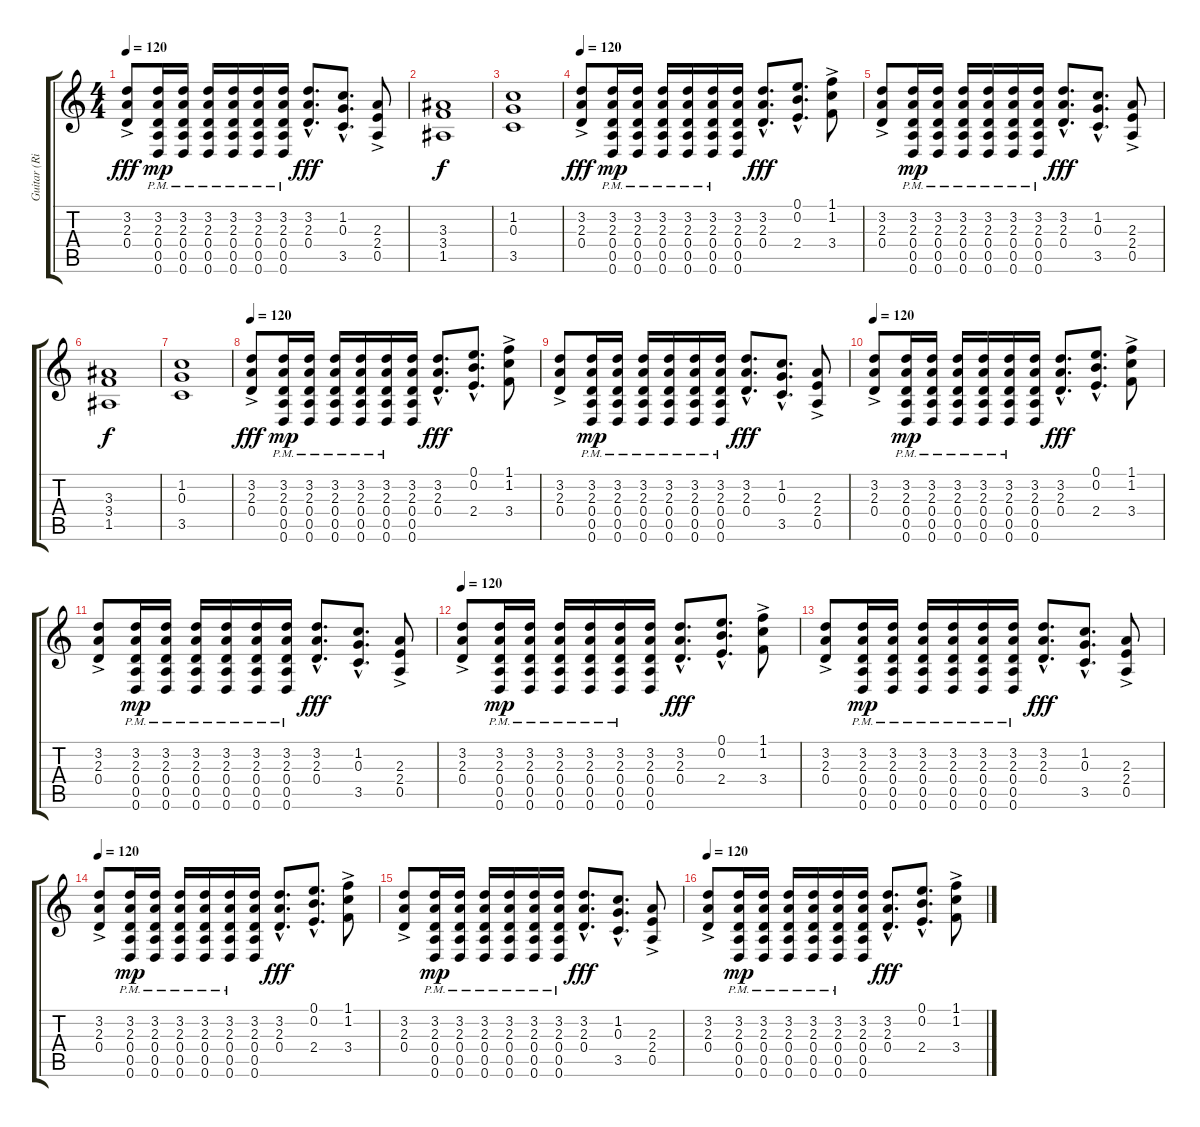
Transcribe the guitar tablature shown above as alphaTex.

\track ("Guitar (Right)" "Guitar (Ri") {instrument overdrivenguitar}
\staff {score tabs}
\tuning (E4 B3 G3 D3 A2 D2) {hide}
\ts (4 4)
\tempo 120
\clef g2
\ks c
(3.2{ac} 2.3{ac} 0.4{ac}).8{dy fff} (3.2{pm} 2.3{pm} 0.4{pm} 0.5{pm} 0.6{pm}).16{dy mp} (3.2{pm} 2.3{pm} 0.4{pm} 0.5{pm} 0.6{pm}).16 (3.2{pm} 2.3{pm} 0.4{pm} 0.5{pm} 0.6{pm}).16 (3.2{pm} 2.3{pm} 0.4{pm} 0.5{pm} 0.6{pm}).16 (3.2{pm} 2.3{pm} 0.4{pm} 0.5{pm} 0.6{pm}).16 (3.2{pm} 2.3{pm} 0.4{pm} 0.5{pm} 0.6{pm}).16 (3.2{hac} 2.3{hac} 0.4{hac}).8{d dy fff} (1.2{hac} 0.3{hac} 3.5{hac}).8{d} (2.3{ac} 2.4{ac} 0.5{ac}).8 |
(3.3 3.4 1.5).1{dy f} |
(1.2 0.3 3.5).1 |
\tempo 120
(3.2{ac} 2.3{ac} 0.4{ac}).8{dy fff} (3.2{pm} 2.3{pm} 0.4{pm} 0.5{pm} 0.6{pm}).16{dy mp} (3.2{pm} 2.3{pm} 0.4{pm} 0.5{pm} 0.6{pm}).16 (3.2{pm} 2.3{pm} 0.4{pm} 0.5{pm} 0.6{pm}).16 (3.2{pm} 2.3{pm} 0.4{pm} 0.5{pm} 0.6{pm}).16 (3.2{pm} 2.3{pm} 0.4{pm} 0.5{pm} 0.6{pm}).16 (3.2 2.3 0.4 0.5 0.6).16 (3.2{hac} 2.3{hac} 0.4{hac}).8{d dy fff} (0.1{hac} 0.2{hac} 2.4{hac}).8{d} (1.1{ac} 1.2 3.4).8 |
(3.2{ac} 2.3{ac} 0.4{ac}).8 (3.2{pm} 2.3{pm} 0.4{pm} 0.5{pm} 0.6{pm}).16{dy mp} (3.2{pm} 2.3{pm} 0.4{pm} 0.5{pm} 0.6{pm}).16 (3.2{pm} 2.3{pm} 0.4{pm} 0.5{pm} 0.6{pm}).16 (3.2{pm} 2.3{pm} 0.4{pm} 0.5{pm} 0.6{pm}).16 (3.2{pm} 2.3{pm} 0.4{pm} 0.5{pm} 0.6{pm}).16 (3.2{pm} 2.3{pm} 0.4{pm} 0.5{pm} 0.6{pm}).16 (3.2{hac} 2.3{hac} 0.4{hac}).8{d dy fff} (1.2{hac} 0.3{hac} 3.5{hac}).8{d} (2.3{ac} 2.4{ac} 0.5{ac}).8 |
(3.3 3.4 1.5).1{dy f} |
(1.2 0.3 3.5).1 |
\tempo 120
(3.2{ac} 2.3{ac} 0.4{ac}).8{dy fff volume 5 balance 8} (3.2{pm} 2.3{pm} 0.4{pm} 0.5{pm} 0.6{pm}).16{dy mp} (3.2{pm} 2.3{pm} 0.4{pm} 0.5{pm} 0.6{pm}).16 (3.2{pm} 2.3{pm} 0.4{pm} 0.5{pm} 0.6{pm}).16 (3.2{pm} 2.3{pm} 0.4{pm} 0.5{pm} 0.6{pm}).16 (3.2{pm} 2.3{pm} 0.4{pm} 0.5{pm} 0.6{pm}).16 (3.2 2.3 0.4 0.5 0.6).16 (3.2{hac} 2.3{hac} 0.4{hac}).8{d dy fff} (0.1{hac} 0.2{hac} 2.4{hac}).8{d} (1.1{ac} 1.2 3.4).8 |
(3.2{ac} 2.3{ac} 0.4{ac}).8 (3.2{pm} 2.3{pm} 0.4{pm} 0.5{pm} 0.6{pm}).16{dy mp} (3.2{pm} 2.3{pm} 0.4{pm} 0.5{pm} 0.6{pm}).16 (3.2{pm} 2.3{pm} 0.4{pm} 0.5{pm} 0.6{pm}).16 (3.2{pm} 2.3{pm} 0.4{pm} 0.5{pm} 0.6{pm}).16 (3.2{pm} 2.3{pm} 0.4{pm} 0.5{pm} 0.6{pm}).16 (3.2{pm} 2.3{pm} 0.4{pm} 0.5{pm} 0.6{pm}).16 (3.2{hac} 2.3{hac} 0.4{hac}).8{d dy fff} (1.2{hac} 0.3{hac} 3.5{hac}).8{d} (2.3{ac} 2.4{ac} 0.5{ac}).8 |
\tempo 120
(3.2{ac} 2.3{ac} 0.4{ac}).8 (3.2{pm} 2.3{pm} 0.4{pm} 0.5{pm} 0.6{pm}).16{dy mp} (3.2{pm} 2.3{pm} 0.4{pm} 0.5{pm} 0.6{pm}).16 (3.2{pm} 2.3{pm} 0.4{pm} 0.5{pm} 0.6{pm}).16 (3.2{pm} 2.3{pm} 0.4{pm} 0.5{pm} 0.6{pm}).16 (3.2{pm} 2.3{pm} 0.4{pm} 0.5{pm} 0.6{pm}).16 (3.2 2.3 0.4 0.5 0.6).16 (3.2{hac} 2.3{hac} 0.4{hac}).8{d dy fff} (0.1{hac} 0.2{hac} 2.4{hac}).8{d} (1.1{ac} 1.2 3.4).8 |
(3.2{ac} 2.3{ac} 0.4{ac}).8 (3.2{pm} 2.3{pm} 0.4{pm} 0.5{pm} 0.6{pm}).16{dy mp} (3.2{pm} 2.3{pm} 0.4{pm} 0.5{pm} 0.6{pm}).16 (3.2{pm} 2.3{pm} 0.4{pm} 0.5{pm} 0.6{pm}).16 (3.2{pm} 2.3{pm} 0.4{pm} 0.5{pm} 0.6{pm}).16 (3.2{pm} 2.3{pm} 0.4{pm} 0.5{pm} 0.6{pm}).16 (3.2{pm} 2.3{pm} 0.4{pm} 0.5{pm} 0.6{pm}).16 (3.2{hac} 2.3{hac} 0.4{hac}).8{d dy fff} (1.2{hac} 0.3{hac} 3.5{hac}).8{d} (2.3{ac} 2.4{ac} 0.5{ac}).8 |
\tempo 120
(3.2{ac} 2.3{ac} 0.4{ac}).8 (3.2{pm} 2.3{pm} 0.4{pm} 0.5{pm} 0.6{pm}).16{dy mp} (3.2{pm} 2.3{pm} 0.4{pm} 0.5{pm} 0.6{pm}).16 (3.2{pm} 2.3{pm} 0.4{pm} 0.5{pm} 0.6{pm}).16 (3.2{pm} 2.3{pm} 0.4{pm} 0.5{pm} 0.6{pm}).16 (3.2{pm} 2.3{pm} 0.4{pm} 0.5{pm} 0.6{pm}).16 (3.2 2.3 0.4 0.5 0.6).16 (3.2{hac} 2.3{hac} 0.4{hac}).8{d dy fff} (0.1{hac} 0.2{hac} 2.4{hac}).8{d} (1.1{ac} 1.2 3.4).8 |
(3.2{ac} 2.3{ac} 0.4{ac}).8 (3.2{pm} 2.3{pm} 0.4{pm} 0.5{pm} 0.6{pm}).16{dy mp} (3.2{pm} 2.3{pm} 0.4{pm} 0.5{pm} 0.6{pm}).16 (3.2{pm} 2.3{pm} 0.4{pm} 0.5{pm} 0.6{pm}).16 (3.2{pm} 2.3{pm} 0.4{pm} 0.5{pm} 0.6{pm}).16 (3.2{pm} 2.3{pm} 0.4{pm} 0.5{pm} 0.6{pm}).16 (3.2{pm} 2.3{pm} 0.4{pm} 0.5{pm} 0.6{pm}).16 (3.2{hac} 2.3{hac} 0.4{hac}).8{d dy fff} (1.2{hac} 0.3{hac} 3.5{hac}).8{d} (2.3{ac} 2.4{ac} 0.5{ac}).8 |
\tempo 120
(3.2{ac} 2.3{ac} 0.4{ac}).8 (3.2{pm} 2.3{pm} 0.4{pm} 0.5{pm} 0.6{pm}).16{dy mp} (3.2{pm} 2.3{pm} 0.4{pm} 0.5{pm} 0.6{pm}).16 (3.2{pm} 2.3{pm} 0.4{pm} 0.5{pm} 0.6{pm}).16 (3.2{pm} 2.3{pm} 0.4{pm} 0.5{pm} 0.6{pm}).16 (3.2{pm} 2.3{pm} 0.4{pm} 0.5{pm} 0.6{pm}).16 (3.2 2.3 0.4 0.5 0.6).16 (3.2{hac} 2.3{hac} 0.4{hac}).8{d dy fff} (0.1{hac} 0.2{hac} 2.4{hac}).8{d} (1.1{ac} 1.2 3.4).8 |
(3.2{ac} 2.3{ac} 0.4{ac}).8 (3.2{pm} 2.3{pm} 0.4{pm} 0.5{pm} 0.6{pm}).16{dy mp} (3.2{pm} 2.3{pm} 0.4{pm} 0.5{pm} 0.6{pm}).16 (3.2{pm} 2.3{pm} 0.4{pm} 0.5{pm} 0.6{pm}).16 (3.2{pm} 2.3{pm} 0.4{pm} 0.5{pm} 0.6{pm}).16 (3.2{pm} 2.3{pm} 0.4{pm} 0.5{pm} 0.6{pm}).16 (3.2{pm} 2.3{pm} 0.4{pm} 0.5{pm} 0.6{pm}).16 (3.2{hac} 2.3{hac} 0.4{hac}).8{d dy fff} (1.2{hac} 0.3{hac} 3.5{hac}).8{d} (2.3{ac} 2.4{ac} 0.5{ac}).8 |
\tempo 120
(3.2{ac} 2.3{ac} 0.4{ac}).8 (3.2{pm} 2.3{pm} 0.4{pm} 0.5{pm} 0.6{pm}).16{dy mp} (3.2{pm} 2.3{pm} 0.4{pm} 0.5{pm} 0.6{pm}).16 (3.2{pm} 2.3{pm} 0.4{pm} 0.5{pm} 0.6{pm}).16 (3.2{pm} 2.3{pm} 0.4{pm} 0.5{pm} 0.6{pm}).16 (3.2{pm} 2.3{pm} 0.4{pm} 0.5{pm} 0.6{pm}).16 (3.2 2.3 0.4 0.5 0.6).16 (3.2{hac} 2.3{hac} 0.4{hac}).8{d dy fff} (0.1{hac} 0.2{hac} 2.4{hac}).8{d} (1.1{ac} 1.2 3.4).8
